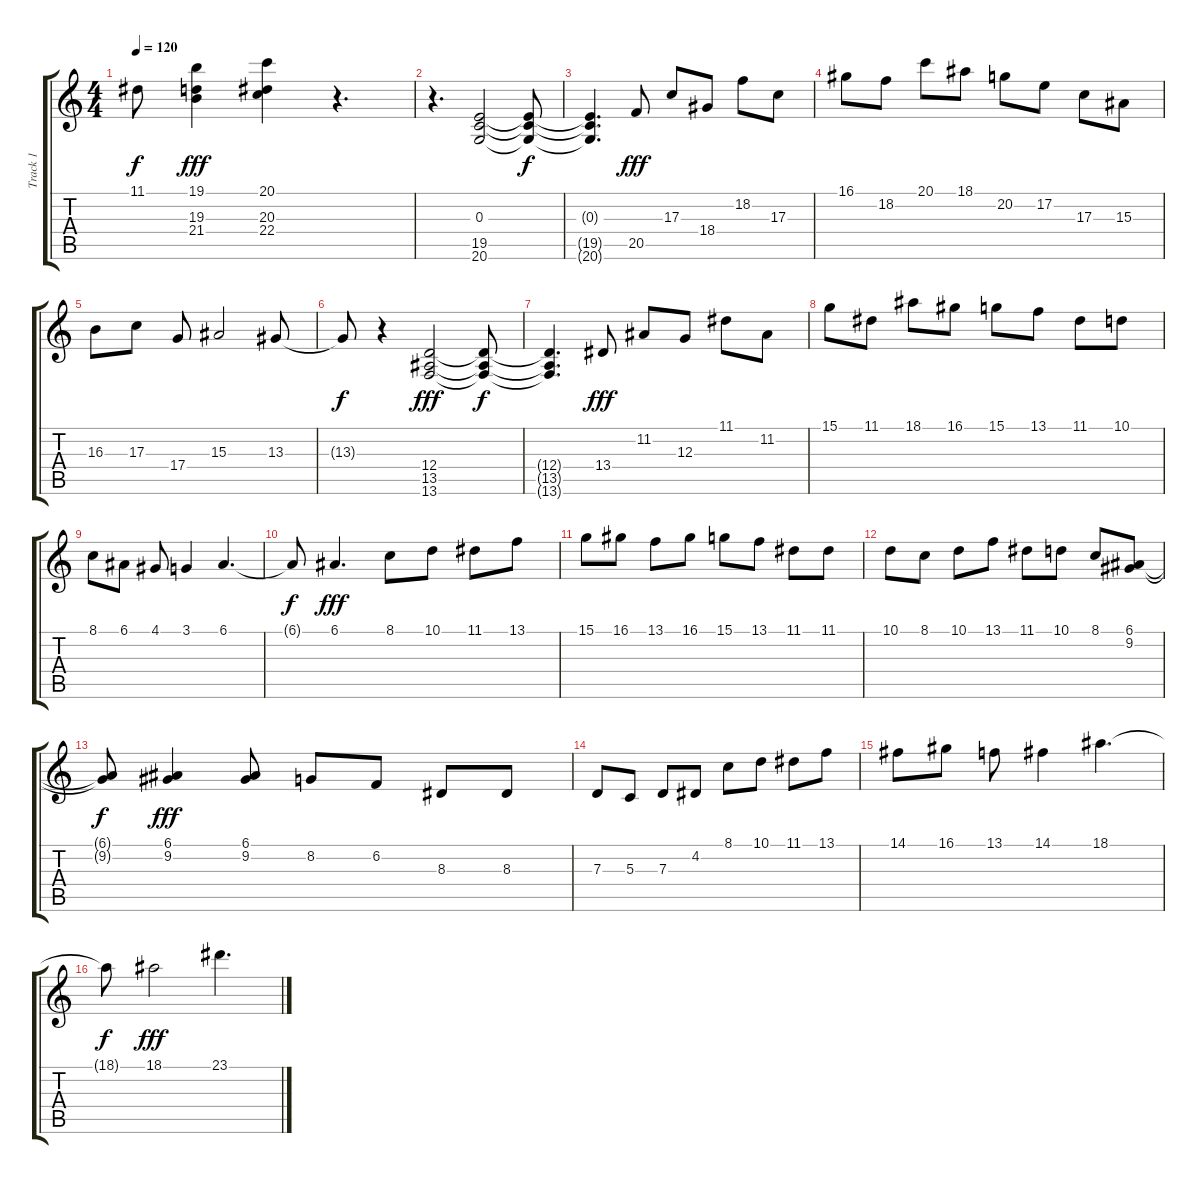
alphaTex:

\track ("Track 1" "Track 1") {instrument acousticgrandpiano}
\staff {score tabs}
\tuning (E4 B3 G3 D3 A2 E2) {hide}
\ts (4 4)
\tempo 120
\clef g2
\ks c
11.1{t}.8{dy f} (19.1 19.3 21.4).4{dy fff} (20.1 20.3 22.4).4 r.4{d} |
r.4{d} (0.3 19.5 20.6).2 (0.3{t} 19.5{t} 20.6{t}).8{dy f} |
(0.3{t} 19.5{t} 20.6{t}).4{d} 20.5.8{dy fff} 17.3.8 18.4.8 18.2.8 17.3.8 |
16.1.8 18.2.8 20.1.8 18.1.8 20.2.8 17.2.8 17.3.8 15.3.8 |
16.3.8 17.3.8 17.4.8 15.3.2 13.3.8 |
13.3{t}.8{dy f} r.4 (12.4 13.5 13.6).2{dy fff} (12.4{t} 13.5{t} 13.6{t}).8{dy f} |
(12.4{t} 13.5{t} 13.6{t}).4{d} 13.4.8{dy fff} 11.2.8 12.3.8 11.1.8 11.2.8 |
15.1.8 11.1.8 18.1.8 16.1.8 15.1.8 13.1.8 11.1.8 10.1.8 |
8.1.8 6.1.8 4.1.8 3.1.4 6.1.4{d} |
6.1{t}.8{dy f} 6.1.4{d dy fff} 8.1.8 10.1.8 11.1.8 13.1.8 |
15.1.8 16.1.8 13.1.8 16.1.8 15.1.8 13.1.8 11.1.8 11.1.8 |
10.1.8 8.1.8 10.1.8 13.1.8 11.1.8 10.1.8 8.1.8 (6.1 9.2).8 |
(6.1{t} 9.2{t}).8{dy f} (6.1 9.2).4{dy fff} (6.1 9.2).8 8.2.8 6.2.8 8.3.8 8.3.8 |
7.3.8 5.3.8 7.3.8 4.2.8 8.1.8 10.1.8 11.1.8 13.1.8 |
14.1.8 16.1.8 13.1.8 14.1.4 18.1.4{d} |
18.1{t}.8{dy f} 18.1.2{dy fff} 23.1.4{d}
